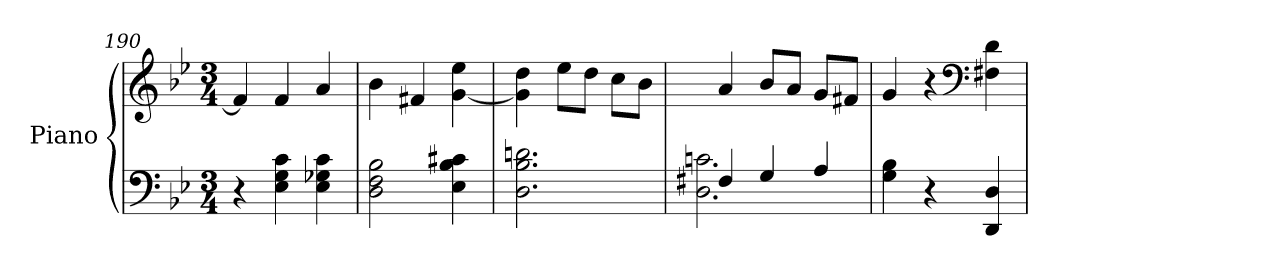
**kern	**kern
*part1	*part1
*staff2	*staff1
*I"Piano	*
*I'Pno.	*
*clefF4	*clefG2
*k[b-e-]	*k[b-e-]
*M3/4	*M3/4
=190	=190
4r	4f/]
4E-\ 4G\ 4c\	4f/
4E-\ 4G-X\ 4c\	4a/
=191	=191
2D\ 2F\ 2B-\	4b-\
.	4f#X/
4E-\ 4B-\ 4c#X\	[4g\ 4ee-\
=192	=192
2.D\ 2.B-\ 2.dn\	4g\] 4dd\
.	8ee-\L
.	8dd\J
.	8cc\L
.	8b-\J
=193	=193
*^	*
4F#X/	2.D\ 2.cn\	4a/
4G/	.	8b-/L
.	.	8a/J
4A/	.	8g/L
.	.	8f#X/J
*v	*v	*
!!LO:LB:g=z
=194	=194
4G\ 4B-\	4g/
4r	4r
*	*clefF4
4DD/ 4D/	4F#X\ 4d\
=	=
*-	*-
